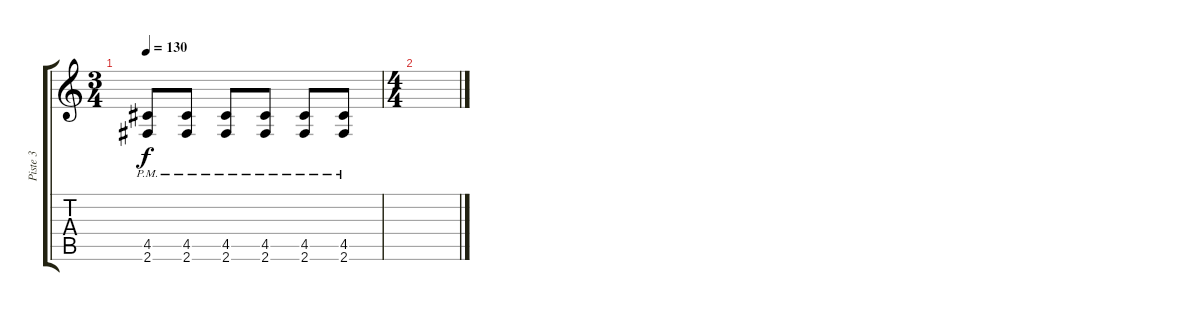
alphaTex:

\track ("Piste 3" "Piste 3") {instrument distortionguitar}
\staff {score tabs}
\tuning (E4 B3 G3 D3 A2 E2) {hide}
\ts (3 4)
\tempo 130
\clef g2
\ks c
(4.5 2.6{pm}).8{dy f} (4.5 2.6{pm}).8 (4.5 2.6{pm}).8 (4.5 2.6{pm}).8 (4.5 2.6{pm}).8 (4.5 2.6{pm}).8 |
\ts (4 4)
